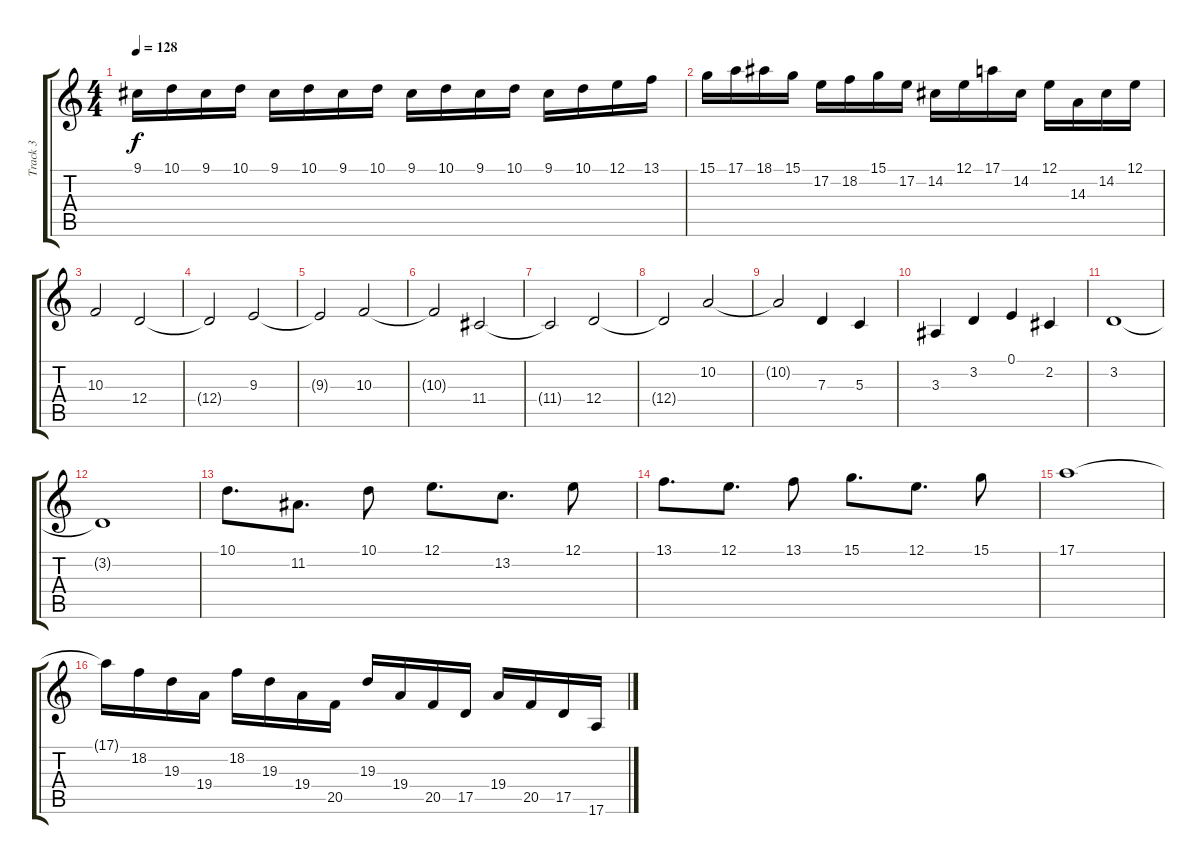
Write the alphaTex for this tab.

\track ("Track 3" "Track 3") {instrument stringensemble1}
\staff {score tabs}
\tuning (E4 B3 G3 D3 A2 E2) {hide}
\ts (4 4)
\tempo 128
\clef g2
\ks c
9.1.16{dy f} 10.1.16 9.1.16 10.1.16 9.1.16 10.1.16 9.1.16 10.1.16 9.1.16 10.1.16 9.1.16 10.1.16 9.1.16 10.1.16 12.1.16 13.1.16 |
15.1.16 17.1.16 18.1.16 15.1.16 17.2.16 18.2.16 15.1.16 17.2.16 14.2.16 12.1.16 17.1.16 14.2.16 12.1.16 14.3.16 14.2.16 12.1.16 |
10.3.2 12.4.2 |
12.4{t}.2 9.3.2 |
9.3{t}.2 10.3.2 |
10.3{t}.2 11.4.2 |
11.4{t}.2 12.4.2 |
12.4{t}.2 10.2.2 |
10.2{t}.2 7.3.4 5.3.4 |
3.3.4 3.2.4 0.1.4 2.2.4 |
3.2.1 |
3.2{t}.1 |
10.1.8{d} 11.2.8{d} 10.1.8 12.1.8{d} 13.2.8{d} 12.1.8 |
13.1.8{d} 12.1.8{d} 13.1.8 15.1.8{d} 12.1.8{d} 15.1.8 |
17.1.1 |
17.1{t}.16 18.2.16 19.3.16 19.4.16 18.2.16 19.3.16 19.4.16 20.5.16 19.3.16 19.4.16 20.5.16 17.5.16 19.4.16 20.5.16 17.5.16 17.6.16
